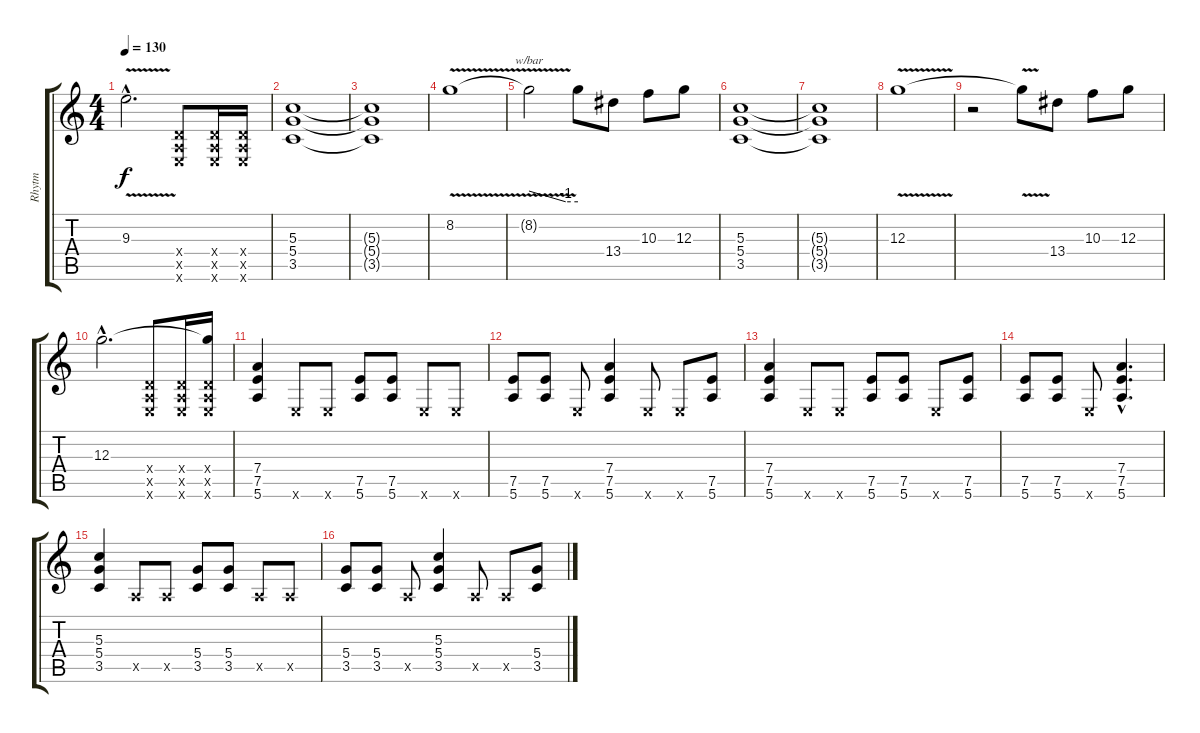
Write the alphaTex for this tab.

\track ("Rhytm" "Rhytm") {instrument distortionguitar}
\staff {score tabs}
\tuning (E4 B3 G3 D3 A2 E2) {hide}
\ts (4 4)
\tempo 130
\clef g2
\ks c
9.3{v hac}.2{d dy f} (0.4{x} 0.5{x} 0.6{x}).8 (0.4{x} 0.5{x} 0.6{x}).16 (0.4{x} 0.5{x} 0.6{x}).16 |
(5.3 5.4 3.5).1 |
(5.3{t} 5.4{t} 3.5{t}).1 |
8.2{v}.1 |
8.2{t}.2{tbe (custom default 0 0 45 -4 60 -4)} 8.2{t}.8 13.4.8 10.3.8 12.3.8 |
(5.3 5.4 3.5).1 |
(5.3{t} 5.4{t} 3.5{t}).1 |
12.3{v}.1 |
r.2 12.3{t}.8 13.4.8 10.3.8 12.3.8 |
12.3{hac}.2{d} (0.4{x} 0.5{x} 0.6{x}).8 (0.4{x} 0.5{x} 0.6{x}).16 (12.3{t} 0.4{x} 0.5{x} 0.6{x}).16 |
(7.4 7.5 5.6).4 0.6{x}.8 0.6{x}.8 (7.5 5.6).8 (7.5 5.6).8 0.6{x}.8 0.6{x}.8 |
(7.5 5.6).8 (7.5 5.6).8 0.6{x}.8 (7.4 7.5 5.6).4 0.6{x}.8 0.6{x}.8 (7.5 5.6).8 |
(7.4 7.5 5.6).4 0.6{x}.8 0.6{x}.8 (7.5 5.6).8 (7.5 5.6).8 0.6{x}.8 (7.5 5.6).8 |
(7.5 5.6).8 (7.5 5.6).8 0.6{x}.8 (7.4{hac} 7.5{hac} 5.6{hac}).4{d} |
(5.3 5.4 3.5).4 0.5{x}.8 0.5{x}.8 (5.4 3.5).8 (5.4 3.5).8 0.5{x}.8 0.5{x}.8 |
(5.4 3.5).8 (5.4 3.5).8 0.5{x}.8 (5.3 5.4 3.5).4 0.5{x}.8 0.5{x}.8 (5.4 3.5).8
